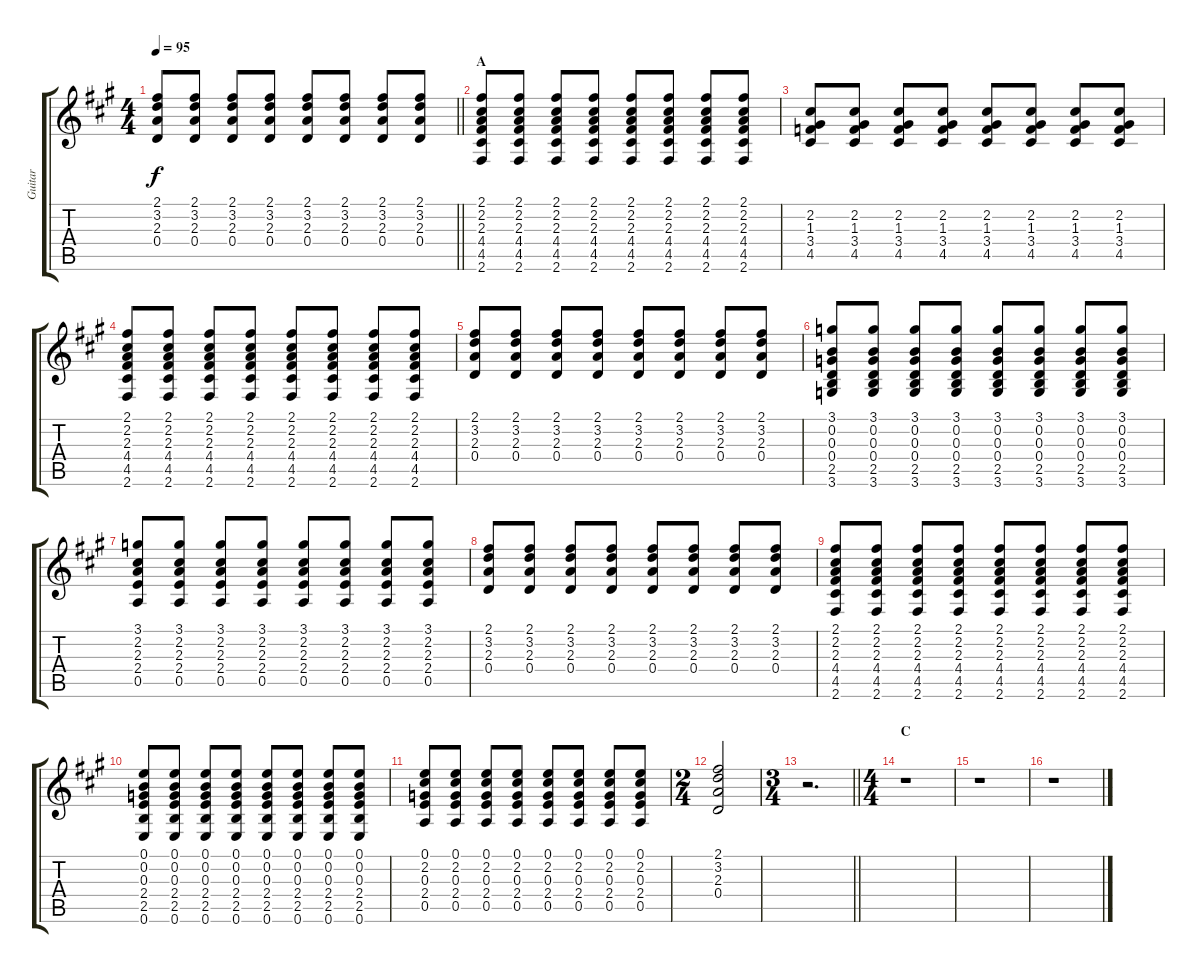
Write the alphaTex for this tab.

\track ("Guitar" "Guitar") {instrument acousticguitarsteel}
\staff {score tabs}
\tuning (E4 B3 G3 D3 A2 E2) {hide}
\ts (4 4)
\tempo 95
\clef g2
\barLineRight lightlight
\ks a
(2.1 3.2 2.3 0.4).8{dy f} (2.1 3.2 2.3 0.4).8 (2.1 3.2 2.3 0.4).8 (2.1 3.2 2.3 0.4).8 (2.1 3.2 2.3 0.4).8 (2.1 3.2 2.3 0.4).8 (2.1 3.2 2.3 0.4).8 (2.1 3.2 2.3 0.4).8 |
\section ("" "A")
(2.1 2.2 2.3 4.4 4.5 2.6).8 (2.1 2.2 2.3 4.4 4.5 2.6).8 (2.1 2.2 2.3 4.4 4.5 2.6).8 (2.1 2.2 2.3 4.4 4.5 2.6).8 (2.1 2.2 2.3 4.4 4.5 2.6).8 (2.1 2.2 2.3 4.4 4.5 2.6).8 (2.1 2.2 2.3 4.4 4.5 2.6).8 (2.1 2.2 2.3 4.4 4.5 2.6).8 |
(2.2 1.3 3.4 4.5).8 (2.2 1.3 3.4 4.5).8 (2.2 1.3 3.4 4.5).8 (2.2 1.3 3.4 4.5).8 (2.2 1.3 3.4 4.5).8 (2.2 1.3 3.4 4.5).8 (2.2 1.3 3.4 4.5).8 (2.2 1.3 3.4 4.5).8 |
(2.1 2.2 2.3 4.4 4.5 2.6).8 (2.1 2.2 2.3 4.4 4.5 2.6).8 (2.1 2.2 2.3 4.4 4.5 2.6).8 (2.1 2.2 2.3 4.4 4.5 2.6).8 (2.1 2.2 2.3 4.4 4.5 2.6).8 (2.1 2.2 2.3 4.4 4.5 2.6).8 (2.1 2.2 2.3 4.4 4.5 2.6).8 (2.1 2.2 2.3 4.4 4.5 2.6).8 |
(2.1 3.2 2.3 0.4).8 (2.1 3.2 2.3 0.4).8 (2.1 3.2 2.3 0.4).8 (2.1 3.2 2.3 0.4).8 (2.1 3.2 2.3 0.4).8 (2.1 3.2 2.3 0.4).8 (2.1 3.2 2.3 0.4).8 (2.1 3.2 2.3 0.4).8 |
(3.1 0.2 0.3 0.4 2.5 3.6).8 (3.1 0.2 0.3 0.4 2.5 3.6).8 (3.1 0.2 0.3 0.4 2.5 3.6).8 (3.1 0.2 0.3 0.4 2.5 3.6).8 (3.1 0.2 0.3 0.4 2.5 3.6).8 (3.1 0.2 0.3 0.4 2.5 3.6).8 (3.1 0.2 0.3 0.4 2.5 3.6).8 (3.1 0.2 0.3 0.4 2.5 3.6).8 |
(3.1 2.2 2.3 2.4 0.5).8 (3.1 2.2 2.3 2.4 0.5).8 (3.1 2.2 2.3 2.4 0.5).8 (3.1 2.2 2.3 2.4 0.5).8 (3.1 2.2 2.3 2.4 0.5).8 (3.1 2.2 2.3 2.4 0.5).8 (3.1 2.2 2.3 2.4 0.5).8 (3.1 2.2 2.3 2.4 0.5).8 |
(2.1 3.2 2.3 0.4).8 (2.1 3.2 2.3 0.4).8 (2.1 3.2 2.3 0.4).8 (2.1 3.2 2.3 0.4).8 (2.1 3.2 2.3 0.4).8 (2.1 3.2 2.3 0.4).8 (2.1 3.2 2.3 0.4).8 (2.1 3.2 2.3 0.4).8 |
(2.1 2.2 2.3 4.4 4.5 2.6).8 (2.1 2.2 2.3 4.4 4.5 2.6).8 (2.1 2.2 2.3 4.4 4.5 2.6).8 (2.1 2.2 2.3 4.4 4.5 2.6).8 (2.1 2.2 2.3 4.4 4.5 2.6).8 (2.1 2.2 2.3 4.4 4.5 2.6).8 (2.1 2.2 2.3 4.4 4.5 2.6).8 (2.1 2.2 2.3 4.4 4.5 2.6).8 |
(0.1 0.2 0.3 2.4 2.5 0.6).8 (0.1 0.2 0.3 2.4 2.5 0.6).8 (0.1 0.2 0.3 2.4 2.5 0.6).8 (0.1 0.2 0.3 2.4 2.5 0.6).8 (0.1 0.2 0.3 2.4 2.5 0.6).8 (0.1 0.2 0.3 2.4 2.5 0.6).8 (0.1 0.2 0.3 2.4 2.5 0.6).8 (0.1 0.2 0.3 2.4 2.5 0.6).8 |
(0.1 2.2 0.3 2.4 0.5).8 (0.1 2.2 0.3 2.4 0.5).8 (0.1 2.2 0.3 2.4 0.5).8 (0.1 2.2 0.3 2.4 0.5).8 (0.1 2.2 0.3 2.4 0.5).8 (0.1 2.2 0.3 2.4 0.5).8 (0.1 2.2 0.3 2.4 0.5).8 (0.1 2.2 0.3 2.4 0.5).8 |
\ts (2 4)
(2.1 3.2 2.3 0.4).2 |
\ts (3 4)
\barLineRight lightlight
r.2{d} |
\ts (4 4)
\section ("" "C")
r.1 |
r.1 |
r.1
